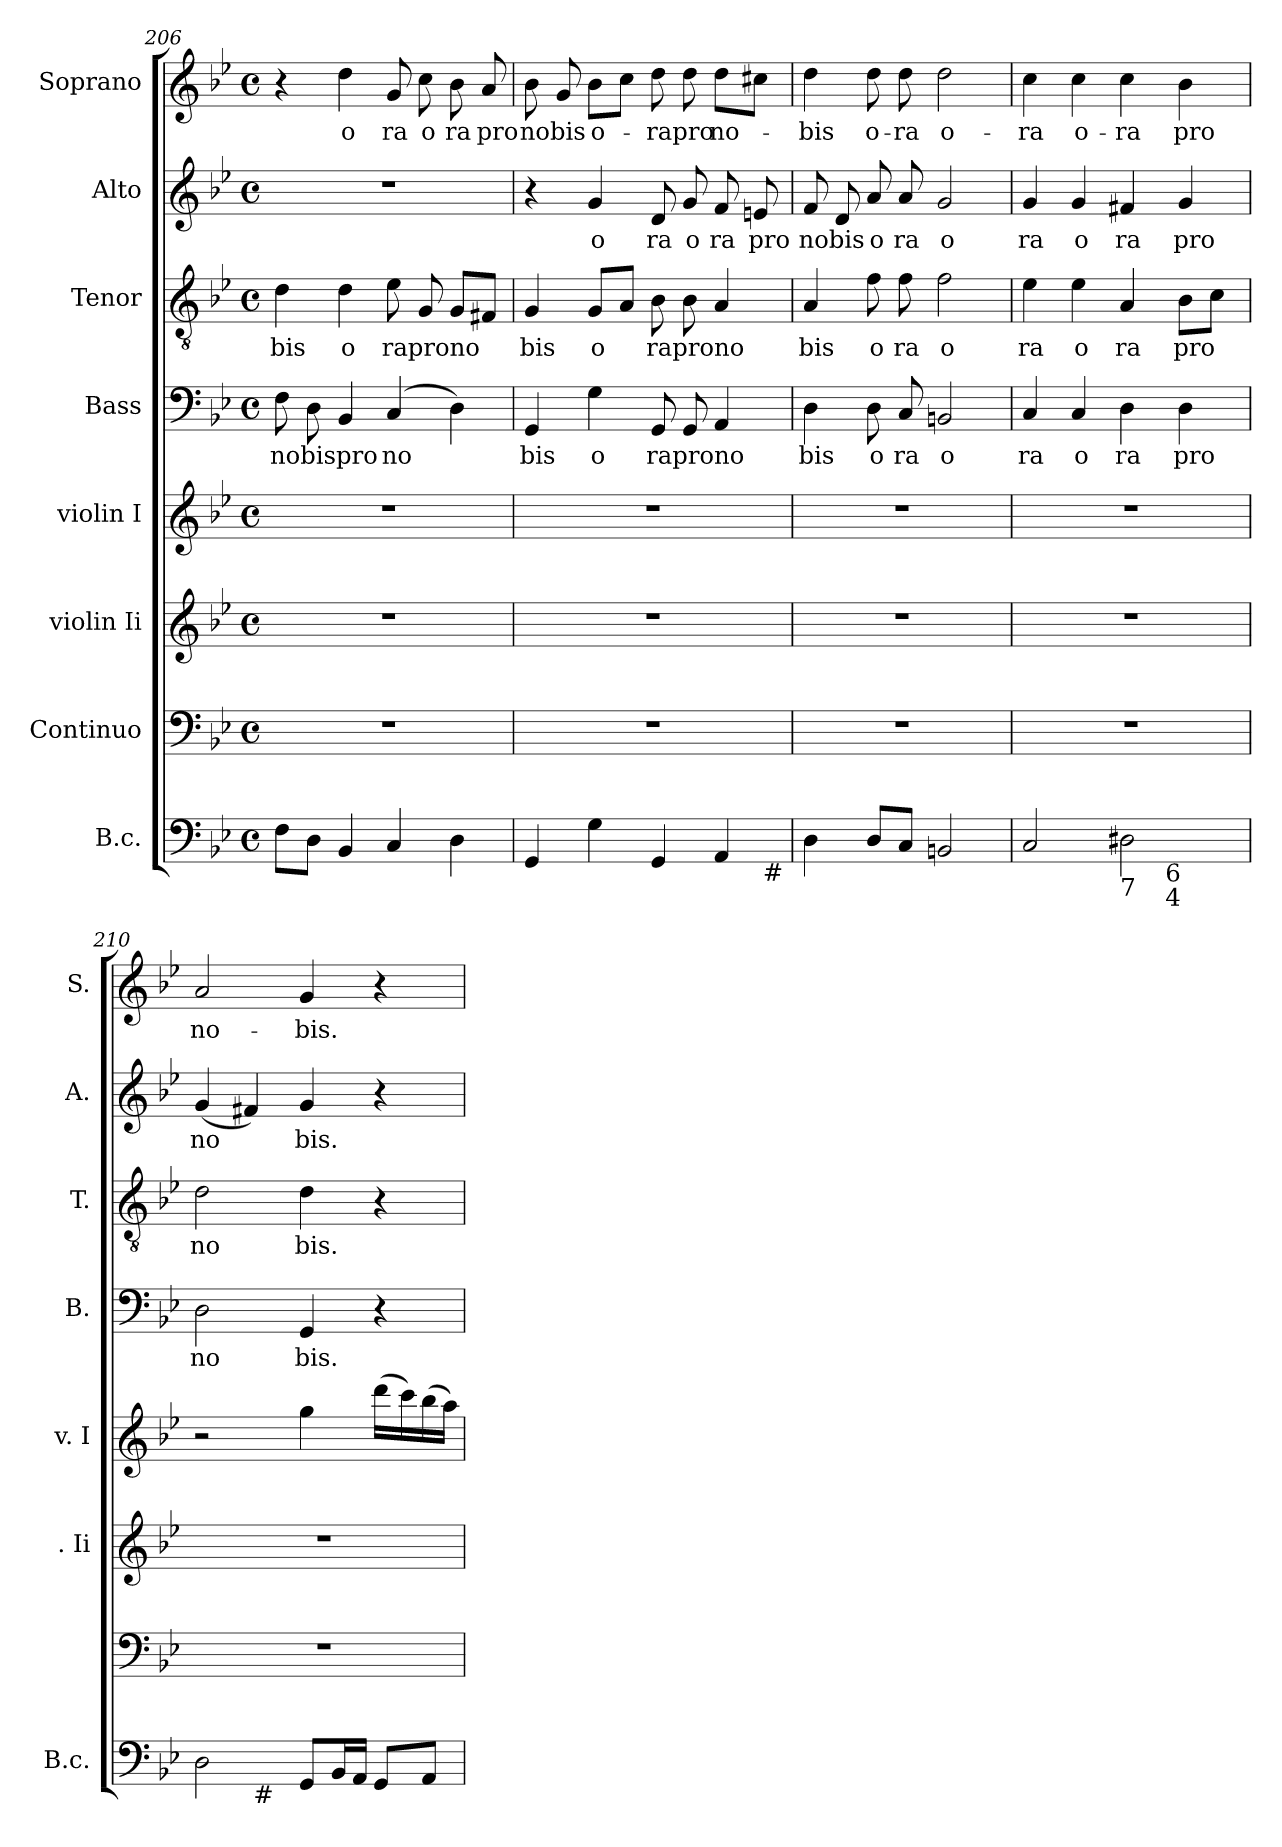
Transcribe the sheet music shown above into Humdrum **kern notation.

**kern	**kern	**kern	**kern	**kern	**text	**kern	**text	**kern	**text	**kern	**text
*part8	*part7	*part6	*part5	*part4	*part4	*part3	*part3	*part2	*part2	*part1	*part1
*staff8	*staff7	*staff6	*staff5	*staff4	*staff4	*staff3	*staff3	*staff2	*staff2	*staff1	*staff1
*I"B.c.	*I"Continuo	*I"violin Ii	*I"violin I	*I"Bass	*	*I"Tenor	*	*I"Alto	*	*I"Soprano	*
*I'B.c.	*	*I'. Ii	*I'v. I	*I'B.	*	*I'T.	*	*I'A.	*	*I'S.	*
*clefF4	*clefF4	*clefG2	*clefG2	*clefF4	*	*clefGv2	*	*clefG2	*	*clefG2	*
*k[b-e-]	*k[b-e-]	*k[b-e-]	*k[b-e-]	*k[b-e-]	*	*k[b-e-]	*	*k[b-e-]	*	*k[b-e-]	*
*B-:	*B-:	*B-:	*B-:	*B-:	*	*B-:	*	*B-:	*	*B-:	*
*M4/4	*M4/4	*M4/4	*M4/4	*M4/4	*	*M4/4	*	*M4/4	*	*M4/4	*
*met(c)	*met(c)	*met(c)	*met(c)	*met(c)	*	*met(c)	*	*met(c)	*	*met(c)	*
=206	=206	=206	=206	=206	=206	=206	=206	=206	=206	=206	=206
!	!	!	!	!	!LO:LY:b	!	!LO:LY:b:cj	!	!	!	!
8F\L	1r	1r	1r	8F\	nobispro	4d\	bis	1r	.	4r	.
8D\J	.	.	.	8D\	.	.	.	.	.	.	.
!	!	!	!	!	!	!	!LO:LY:b:cj	!	!	!	!LO:LY:b:cj
4BB-</	.	.	.	4BB-/	.	4d\	o	.	.	4dd\	o
!	!	!	!	!	!LO:LY:b	!	!LO:LY:b	!	!	!	!LO:LY:b:cj
4C/	.	.	.	(>4C/	no	8e-\	raprono	.	.	8g/	ra
!	!	!	!	!	!	!	!	!	!	!	!LO:LY:b:cj
.	.	.	.	.	.	8G/	.	.	.	8cc\	o
!	!	!	!	!	!	!	!	!	!	!	!LO:LY:b:cj
4D<\	.	.	.	4D\)	.	8G/L	.	.	.	8b-\	ra
!	!	!	!	!	!	!	!	!	!	!	!LO:LY:b:cj
.	.	.	.	.	.	8F#X/J	.	.	.	8a/	pro
!!LO:PB:g=z
=207	=207	=207	=207	=207	=207	=207	=207	=207	=207	=207	=207
!	!	!	!	!	!LO:LY:b:cj	!	!LO:LY:b:cj	!	!	!	!LO:LY:b
*^	*	*	*	*	*	*	*	*	*	*	*
4GG/	2ryy	1r	1r	1r	4GG/	bis	4G/	bis	4r	.	8b-\	nobis
.	.	.	.	.	.	.	.	.	.	.	8g/	.
!	!	!	!	!	!	!LO:LY:b:cj	!	!LO:LY:b:cj	!	!LO:LY:b:cj	!	!LO:LY:b:cj
4G\	.	.	.	.	4G\	o	8G/L	o	4g/	o	8b-\L	o-
.	.	.	.	.	.	.	8A/J	.	.	.	8cc\J	.
!	!	!	!	!	!	!LO:LY:b	!	!LO:LY:b	!	!LO:LY:b:cj	!	!LO:LY:b
4GG/	4ryy	.	.	.	8GG/	raprono	8B-\	raprono	8d/	ra	8dd\	-rapro
!	!	!	!	!	!	!	!	!	!	!LO:LY:b:cj	!	!
.	.	.	.	.	8GG/	.	8B-\	.	8g/	o	8dd\	.
!	!	!	!	!	!	!	!	!	!	!LO:LY:b:cj	!	!LO:LY:b
4AA</	8ryy	.	.	.	4AA/	.	4A/	.	8f/	ra	8dd\L	no-
!	!	!	!	!	!	!	!	!	!	!LO:LY:b:cj	!	!
.	64ryy	.	.	.	.	.	.	.	8en/	pro	8cc#X\J	.
!	!LO:TX:b:t=#	!	!	!	!	!	!	!	!	!	!	!
.	16..ryy	.	.	.	.	.	.	.	.	.	.	.
=208	=208	=208	=208	=208	=208	=208	=208	=208	=208	=208	=208	=208
!	!	!	!	!	!	!LO:LY:b:cj	!	!LO:LY:b:cj	!	!LO:LY:b	!	!LO:LY:b:cj
*v	*v	*	*	*	*	*	*	*	*	*	*	*
4D\	1r	1r	1r	4D\	bis	4A/	bis	8f/	nobis	4dd\	-bis
.	.	.	.	.	.	.	.	8d/	.	.	.
!	!	!	!	!	!LO:LY:b:cj	!	!LO:LY:b:cj	!	!LO:LY:b:cj	!	!LO:LY:b:cj
8D/L	.	.	.	8D\	o	8f\	o	8a/	o	8dd\	o-
!	!	!	!	!	!LO:LY:b:cj	!	!LO:LY:b:cj	!	!LO:LY:b:cj	!	!LO:LY:b:cj
8C/J	.	.	.	8C/	ra	8f\	ra	8a/	ra	8dd\	-ra
!	!	!	!	!	!LO:LY:b:cj	!	!LO:LY:b:cj	!	!LO:LY:b:cj	!	!LO:LY:b:cj
2BBn</	.	.	.	2BBn/	o	2f\	o	2g/	o	2dd\	o-
=209	=209	=209	=209	=209	=209	=209	=209	=209	=209	=209	=209
!	!	!	!	!	!LO:LY:b:cj	!	!LO:LY:b:cj	!	!LO:LY:b:cj	!	!LO:LY:b:cj
*^	*	*	*	*	*	*	*	*	*	*	*
2C/	2ryy	1r	1r	1r	4C/	ra	4e-\	ra	4g/	ra	4cc\	-ra
!	!	!	!	!	!	!LO:LY:b:cj	!	!LO:LY:b:cj	!	!LO:LY:b:cj	!	!LO:LY:b:cj
.	.	.	.	.	4C/	o	4e-\	o	4g/	o	4cc\	o-
!LO:TX:b:t=7	!	!	!	!	!	!	!	!	!	!	!	!
!	!	!	!	!	!	!LO:LY:b:cj	!	!LO:LY:b:cj	!	!LO:LY:b:cj	!	!LO:LY:b:cj
2D#\	8..ryy	.	.	.	4D\	ra	4A/	ra	4f#X/	ra	4cc\	-ra
!	!LO:TX:b:t=6	!	!	!	!	!	!	!	!	!	!	!
!	!LO:TX:b:t=4	!	!	!	!	!	!	!	!	!	!	!
.	4ryy	.	.	.	.	.	.	.	.	.	.	.
!	!	!	!	!	!	!LO:LY:b:cj	!	!LO:LY:b	!	!LO:LY:b:cj	!	!LO:LY:b:cj
.	.	.	.	.	4D\	pro	8B-\L	pro	4g/	pro	4b-\	pro
.	.	.	.	.	.	.	8c\J	.	.	.	.	.
.	32ryy	.	.	.	.	.	.	.	.	.	.	.
=210	=210	=210	=210	=210	=210	=210	=210	=210	=210	=210	=210	=210
!	!	!	!	!	!	!LO:LY:b:cj	!	!LO:LY:b:cj	!	!LO:LY:b	!	!LO:LY:b:cj
2D<\	4ryy	1r	1r	2r	2D\	no	2d\	no	(<4g/	no	2a/	no-
.	64ryy	.	.	.	.	.	.	.	4f#X/)	.	.	.
!	!LO:TX:b:t=#	!	!	!	!	!	!	!	!	!	!	!
.	2ryy	.	.	.	.	.	.	.	.	.	.	.
!	!	!	!	!	!	!LO:LY:b:cj	!	!LO:LY:b:cj	!	!LO:LY:b:cj	!	!LO:LY:b:cj
8GG/L	.	.	.	4gg\	4GG/	bis.	4d\	bis.	4g/	bis.	4g/	-bis.
16BB-/	.	.	.	.	.	.	.	.	.	.	.	.
16AA/J	.	.	.	.	.	.	.	.	.	.	.	.
8GG/L	.	.	.	(>16ddd\L	4r	.	4r	.	4r	.	4r	.
.	8...ryy	.	.	.	.	.	.	.	.	.	.	.
.	.	.	.	16ccc\)	.	.	.	.	.	.	.	.
8AA/J	.	.	.	(>16bb-\	.	.	.	.	.	.	.	.
.	.	.	.	16aa\J)	.	.	.	.	.	.	.	.
*v	*v	*	*	*	*	*	*	*	*	*	*	*
=	=	=	=	=	=	=	=	=	=	=	=
*-	*-	*-	*-	*-	*-	*-	*-	*-	*-	*-	*-
